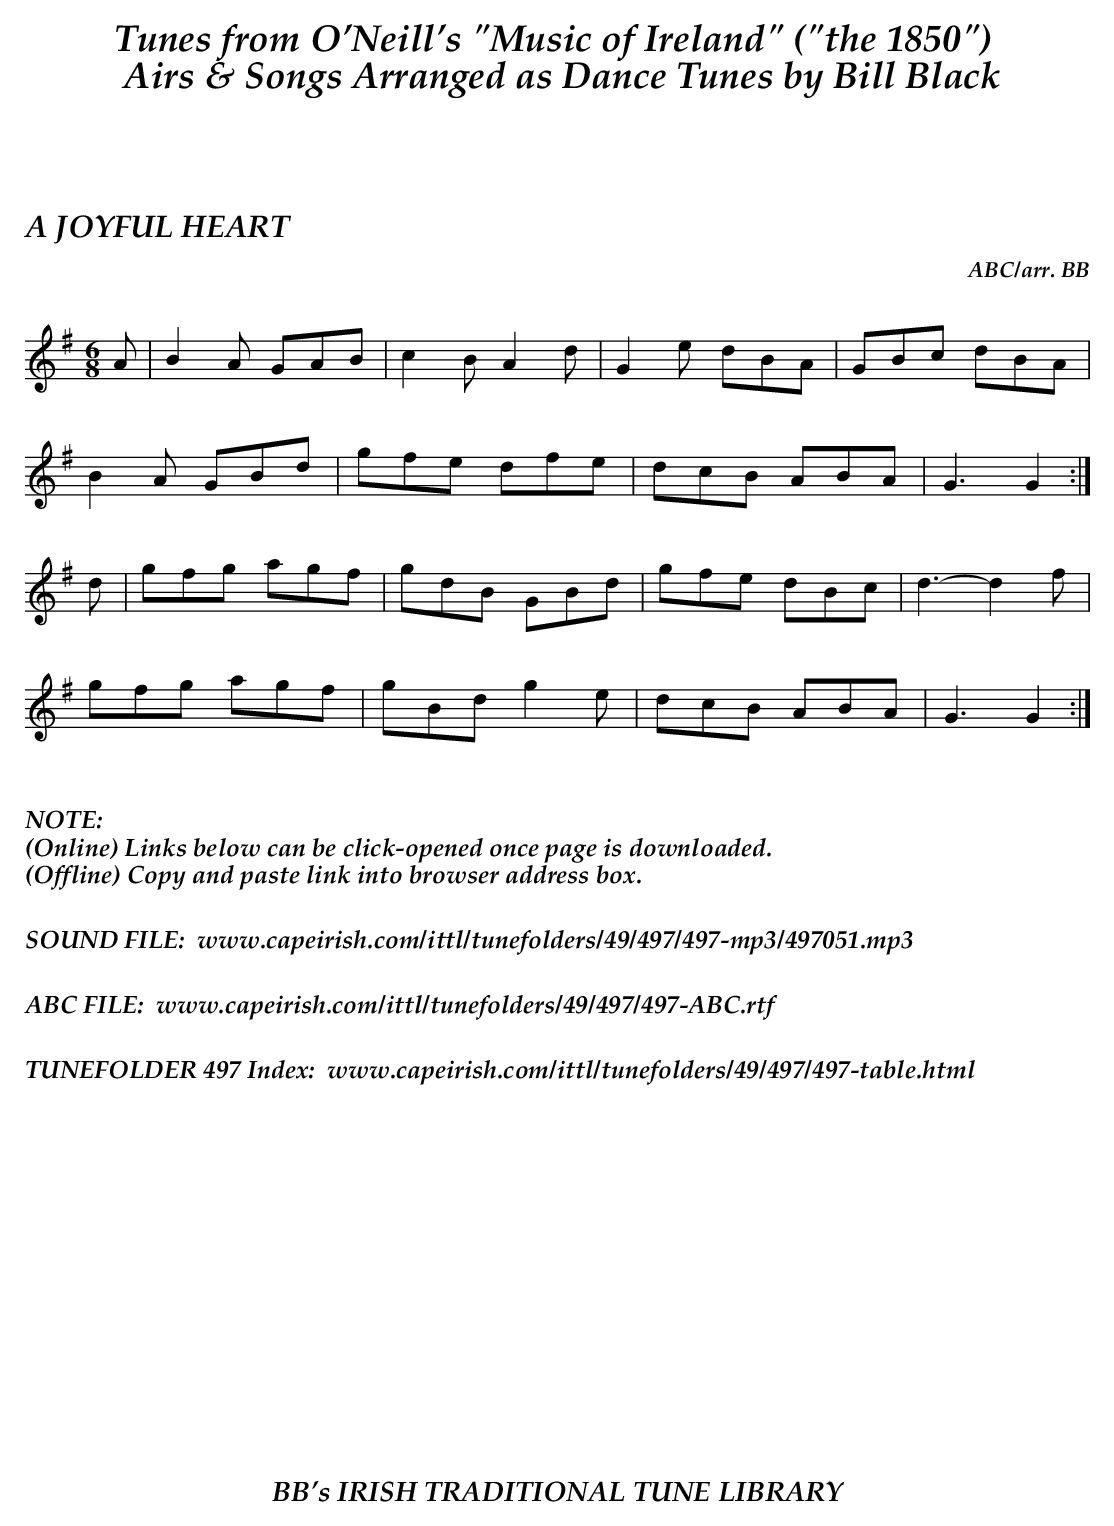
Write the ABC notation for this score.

X:1
T:JOYFUL HEART, A
C:ABC/arr. BB
M:6/8
L:1/8
K:G
A|B2A GAB|c2B A2d|G2e dBA|GBc dBA|
B2A GBd|gfe dfe|dcB ABA|G3 G2 :|
d|gfg agf|gdB GBd|gfe dBc|d3 -d2f|
gfg agf|gBd g2e|dcB ABA|G3 G2 :|
%%vskip .3in
%%textoption left
%%textfont "Palatino-BoldItalic" 16
%%begintext
%%NOTE:
(Online) Links below can be click-opened once page is downloaded.
(Offline) Copy and paste link into browser address box.
%%
%%
SOUND FILE:  www.capeirish.com/ittl/tunefolders/49/497/497-mp3/497051.mp3
%%
%%
ABC FILE:  www.capeirish.com/ittl/tunefolders/49/497/497-ABC.rtf
%%
%%
TUNEFOLDER 497 Index:  www.capeirish.com/ittl/tunefolders/49/497/497-table.html
